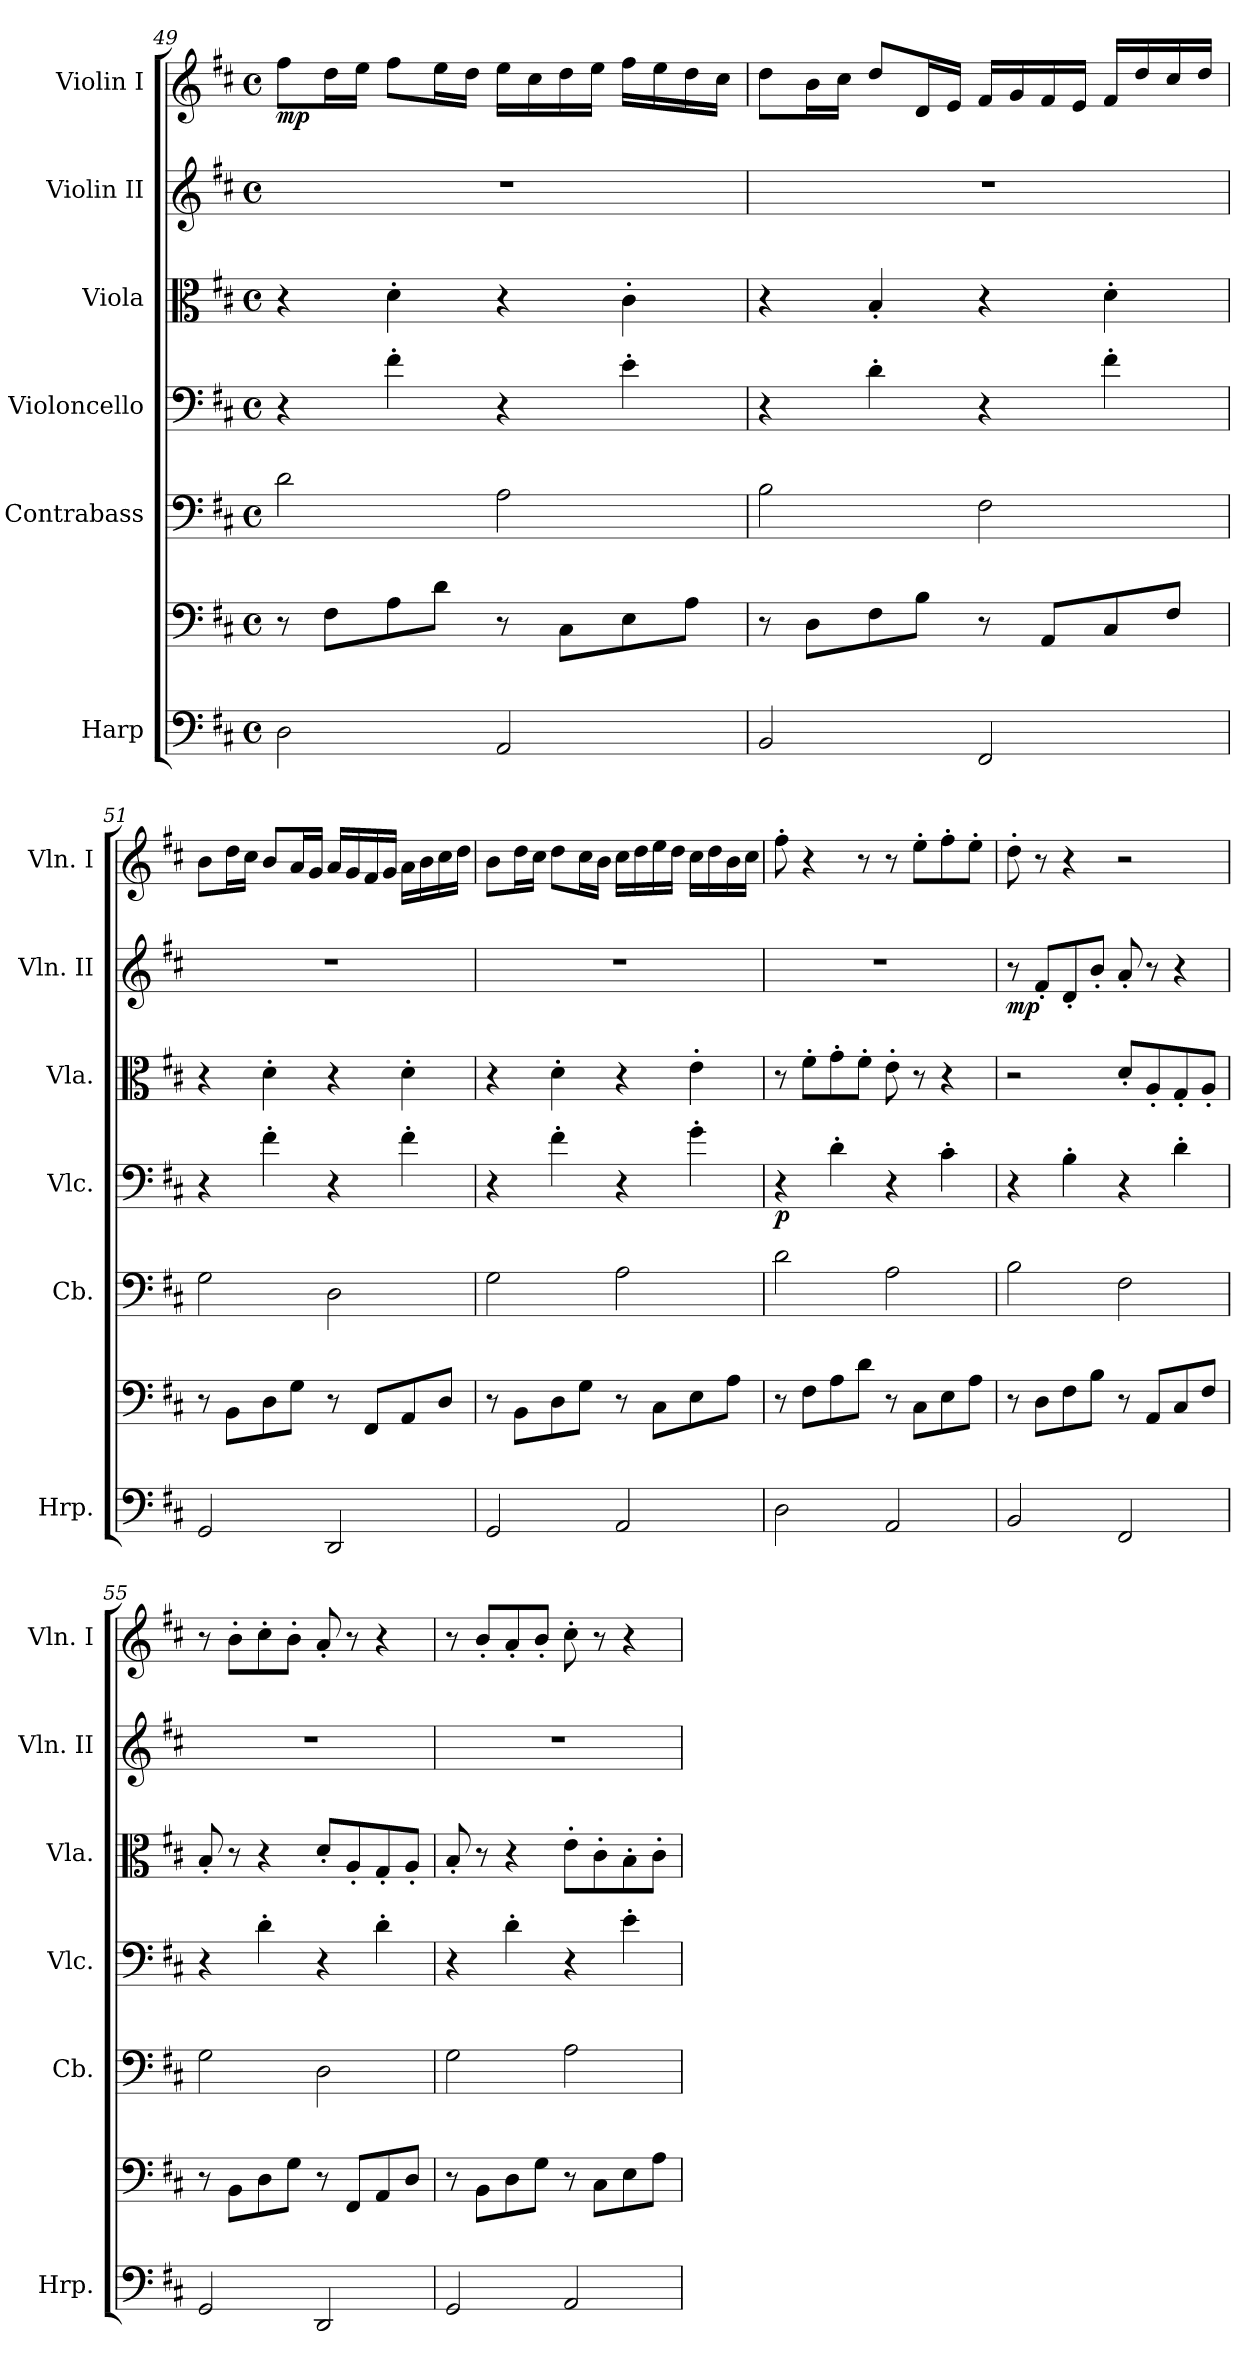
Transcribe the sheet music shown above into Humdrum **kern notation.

**kern	**kern	**kern	**kern	**dynam	**kern	**kern	**dynam	**kern	**dynam
*part6	*part6	*part5	*part4	*part4	*part3	*part2	*part2	*part1	*part1
*staff7	*staff6	*staff5	*staff4	*staff4	*staff3	*staff2	*staff2	*staff1	*staff1
*I"Harp	*	*I"Contrabass	*I"Violoncello	*	*I"Viola	*I"Violin II	*	*I"Violin I	*
*I'Hrp.	*	*I'Cb.	*I'Vlc.	*	*I'Vla.	*I'Vln. II	*	*I'Vln. I	*
*clefF4	*clefF4	*clefF4	*clefF4	*	*clefC3	*clefG2	*	*clefG2	*
*	*	*ITrd7c12	*	*	*	*	*	*	*
*k[f#c#]	*k[f#c#]	*k[f#c#]	*k[f#c#]	*	*k[f#c#]	*k[f#c#]	*	*k[f#c#]	*
*M4/4	*M4/4	*M4/4	*M4/4	*	*M4/4	*M4/4	*	*M4/4	*
*met(c)	*met(c)	*met(c)	*met(c)	*	*met(c)	*met(c)	*	*met(c)	*
=49	=49	=49	=49	=49	=49	=49	=49	=49	=49
!	!	!	!	!	!	!	!	!	!LO:DY:b
2D\	8r	2D\	4r	.	4r	1r	.	8ff#\L	mp
.	8F#\L	.	.	.	.	.	.	16dd\L	.
.	.	.	.	.	.	.	.	16ee\JJ	.
.	8A\	.	4f#'\	.	4d'\	.	.	8ff#\L	.
.	8d\J	.	.	.	.	.	.	16ee\L	.
.	.	.	.	.	.	.	.	16dd\JJ	.
2AA/	8r	2AA\	4r	.	4r	.	.	16ee\LL	.
.	.	.	.	.	.	.	.	16cc#\	.
.	8C#\L	.	.	.	.	.	.	16dd\	.
.	.	.	.	.	.	.	.	16ee\JJ	.
.	8E\	.	4e'\	.	4c#'\	.	.	16ff#\LL	.
.	.	.	.	.	.	.	.	16ee\	.
.	8A\J	.	.	.	.	.	.	16dd\	.
.	.	.	.	.	.	.	.	16cc#\JJ	.
!!LO:PB:g=z
=50	=50	=50	=50	=50	=50	=50	=50	=50	=50
2BB/	8r	2BB\	4r	.	4r	1r	.	8dd\L	.
.	8D\L	.	.	.	.	.	.	16b\L	.
.	.	.	.	.	.	.	.	16cc#\JJ	.
.	8F#\	.	4d'\	.	4B'/	.	.	8dd/L	.
.	8B\J	.	.	.	.	.	.	16d/L	.
.	.	.	.	.	.	.	.	16e/JJ	.
2FF#/	8r	2FF#\	4r	.	4r	.	.	16f#/LL	.
.	.	.	.	.	.	.	.	16g/	.
.	8AA/L	.	.	.	.	.	.	16f#/	.
.	.	.	.	.	.	.	.	16e/JJ	.
.	8C#/	.	4f#'\	.	4d'\	.	.	16f#/LL	.
.	.	.	.	.	.	.	.	16dd/	.
.	8F#/J	.	.	.	.	.	.	16cc#/	.
.	.	.	.	.	.	.	.	16dd/JJ	.
=51	=51	=51	=51	=51	=51	=51	=51	=51	=51
2GG/	8r	2GG\	4r	.	4r	1r	.	8b\L	.
.	8BB\L	.	.	.	.	.	.	16dd\L	.
.	.	.	.	.	.	.	.	16cc#\JJ	.
.	8D\	.	4f#'\	.	4d'\	.	.	8b/L	.
.	8G\J	.	.	.	.	.	.	16a/L	.
.	.	.	.	.	.	.	.	16g/JJ	.
2DD/	8r	2DD\	4r	.	4r	.	.	16a/LL	.
.	.	.	.	.	.	.	.	16g/	.
.	8FF#/L	.	.	.	.	.	.	16f#/	.
.	.	.	.	.	.	.	.	16g/JJ	.
.	8AA/	.	4f#'\	.	4d'\	.	.	16a\LL	.
.	.	.	.	.	.	.	.	16b\	.
.	8D/J	.	.	.	.	.	.	16cc#\	.
.	.	.	.	.	.	.	.	16dd\JJ	.
=52	=52	=52	=52	=52	=52	=52	=52	=52	=52
2GG/	8r	2GG\	4r	.	4r	1r	.	8b\L	.
.	8BB\L	.	.	.	.	.	.	16dd\L	.
.	.	.	.	.	.	.	.	16cc#\JJ	.
.	8D\	.	4f#'\	.	4d'\	.	.	8dd\L	.
.	8G\J	.	.	.	.	.	.	16cc#\L	.
.	.	.	.	.	.	.	.	16b\JJ	.
2AA/	8r	2AA\	4r	.	4r	.	.	16cc#\LL	.
.	.	.	.	.	.	.	.	16dd\	.
.	8C#\L	.	.	.	.	.	.	16ee\	.
.	.	.	.	.	.	.	.	16dd\JJ	.
.	8E\	.	4g'\	.	4e'\	.	.	16cc#\LL	.
.	.	.	.	.	.	.	.	16dd\	.
.	8A\J	.	.	.	.	.	.	16b\	.
.	.	.	.	.	.	.	.	16cc#\JJ	.
=53	=53	=53	=53	=53	=53	=53	=53	=53	=53
!	!	!	!	!LO:DY:b	!	!	!	!	!
2D\	8r	2D\	4r	p	8r	1r	.	8ff#'\	.
.	8F#\L	.	.	.	8f#'\L	.	.	4r	.
.	8A\	.	4d'\	.	8g'\	.	.	.	.
.	8d\J	.	.	.	8f#'\J	.	.	8r	.
2AA/	8r	2AA\	4r	.	8e'\	.	.	8r	.
.	8C#\L	.	.	.	8r	.	.	8ee'\L	.
.	8E\	.	4c#'\	.	4r	.	.	8ff#'\	.
.	8A\J	.	.	.	.	.	.	8ee'\J	.
=54	=54	=54	=54	=54	=54	=54	=54	=54	=54
!	!	!	!	!	!	!	!LO:DY:b	!	!
2BB/	8r	2BB\	4r	.	2r	8r	mp	8dd'\	.
.	8D\L	.	.	.	.	8f#'/L	.	8r	.
.	8F#\	.	4B'\	.	.	8d'/	.	4r	.
.	8B\J	.	.	.	.	8b'/J	.	.	.
2FF#/	8r	2FF#\	4r	.	8d'/L	8a'/	.	2r	.
.	8AA/L	.	.	.	8A'/	8r	.	.	.
.	8C#/	.	4d'\	.	8G'/	4r	.	.	.
.	8F#/J	.	.	.	8A'/J	.	.	.	.
!!LO:PB:g=z
=55	=55	=55	=55	=55	=55	=55	=55	=55	=55
2GG/	8r	2GG\	4r	.	8B'/	1r	.	8r	.
.	8BB\L	.	.	.	8r	.	.	8b'\L	.
.	8D\	.	4d'\	.	4r	.	.	8cc#'\	.
.	8G\J	.	.	.	.	.	.	8b'\J	.
2DD/	8r	2DD\	4r	.	8d'/L	.	.	8a'/	.
.	8FF#/L	.	.	.	8A'/	.	.	8r	.
.	8AA/	.	4d'\	.	8G'/	.	.	4r	.
.	8D/J	.	.	.	8A'/J	.	.	.	.
=56	=56	=56	=56	=56	=56	=56	=56	=56	=56
2GG/	8r	2GG\	4r	.	8B'/	1r	.	8r	.
.	8BB\L	.	.	.	8r	.	.	8b'/L	.
.	8D\	.	4d'\	.	4r	.	.	8a'/	.
.	8G\J	.	.	.	.	.	.	8b'/J	.
2AA/	8r	2AA\	4r	.	8e'\L	.	.	8cc#'\	.
.	8C#\L	.	.	.	8c#'\	.	.	8r	.
.	8E\	.	4e'\	.	8B'\	.	.	4r	.
.	8A\J	.	.	.	8c#'\J	.	.	.	.
=	=	=	=	=	=	=	=	=	=
*-	*-	*-	*-	*-	*-	*-	*-	*-	*-
